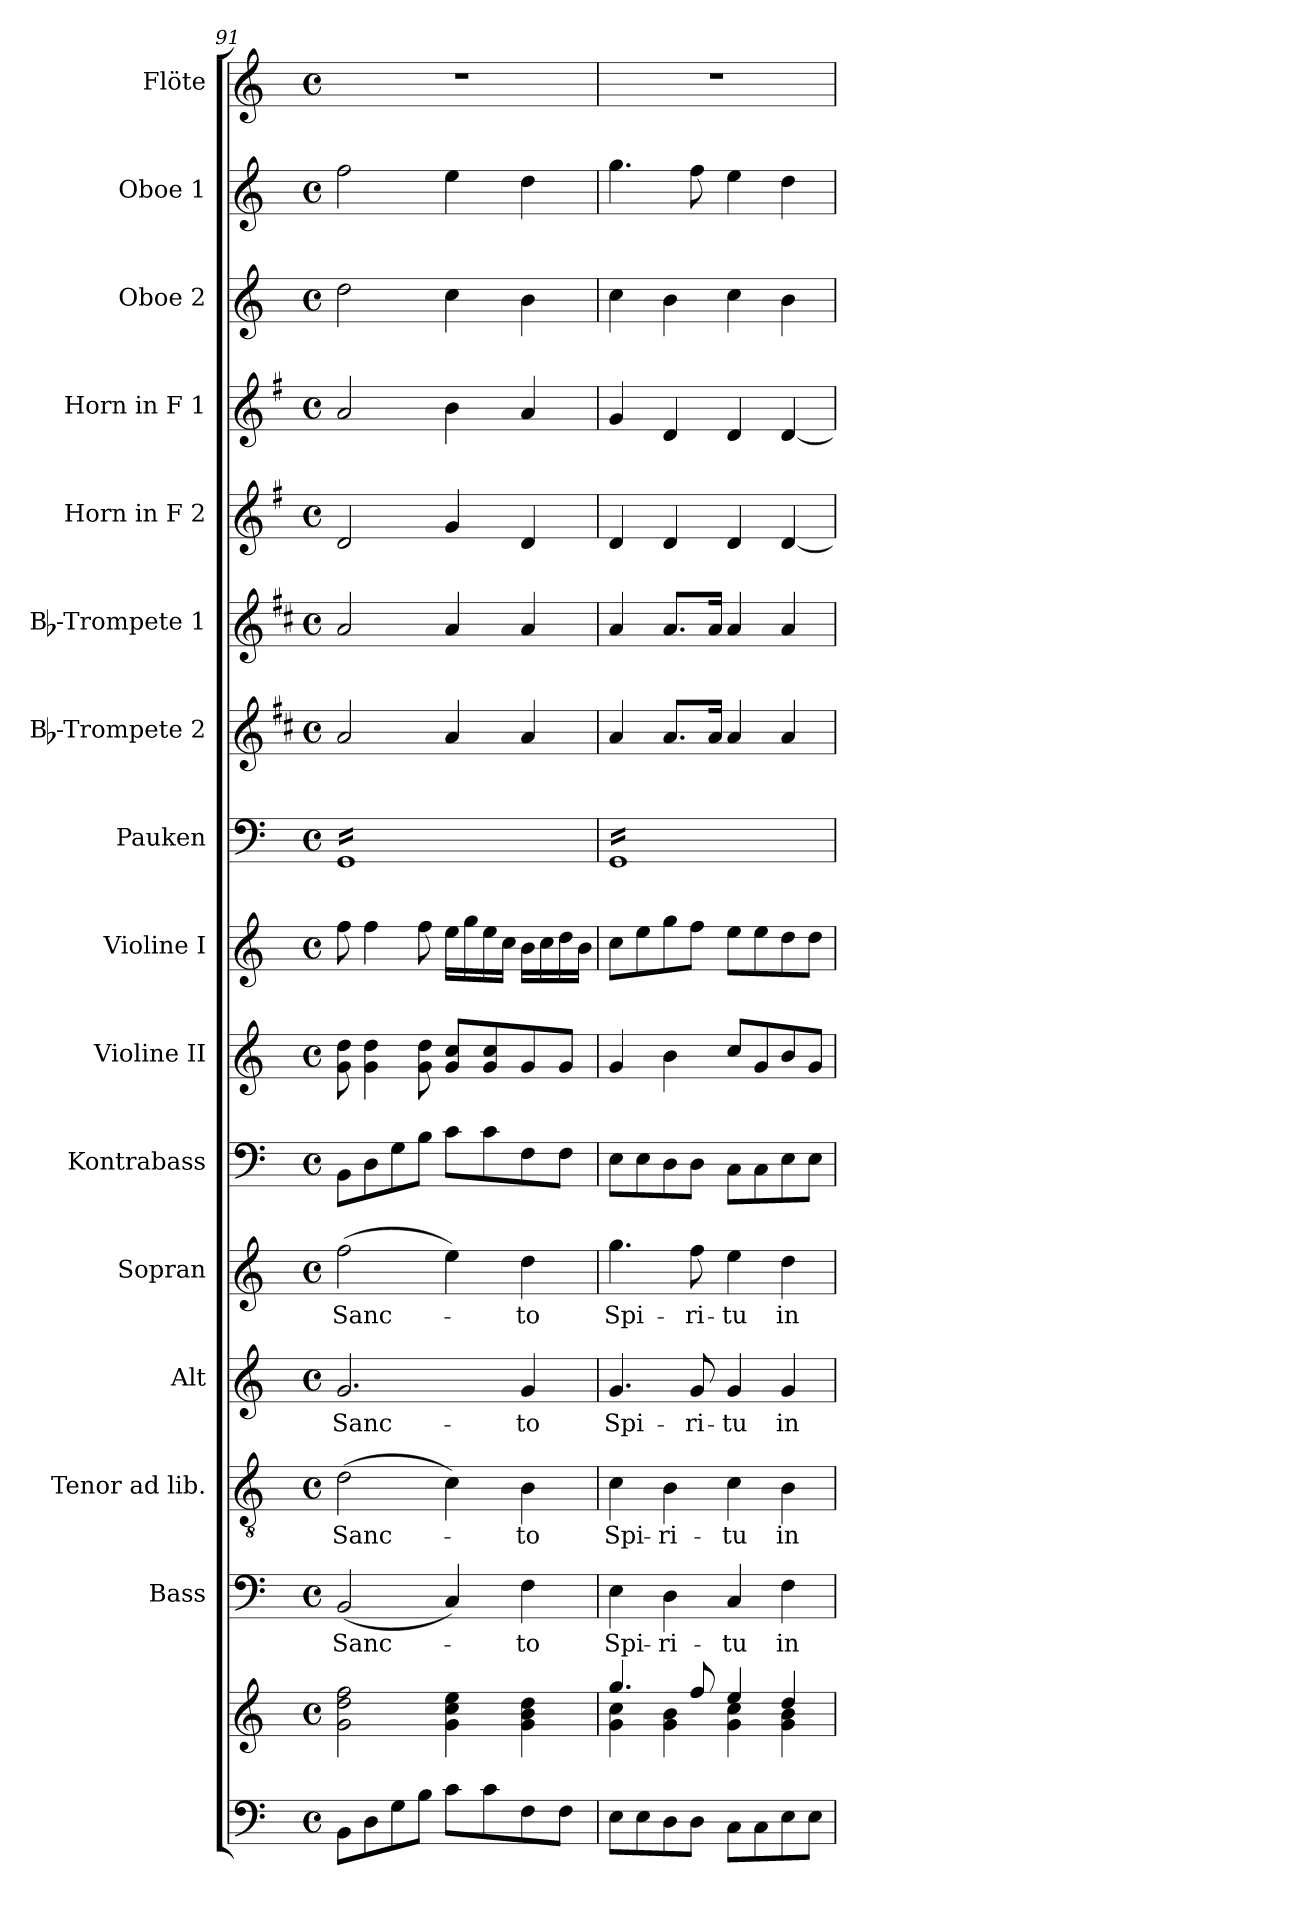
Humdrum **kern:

**kern	**kern	**kern	**text	**kern	**text	**kern	**text	**kern	**text	**kern	**kern	**kern	**kern	**kern	**kern	**kern	**kern	**kern	**kern	**kern
*part16	*part16	*part15	*part15	*part14	*part14	*part13	*part13	*part12	*part12	*part11	*part10	*part9	*part8	*part7	*part6	*part5	*part4	*part3	*part2	*part1
*staff17	*staff16	*staff15	*staff15	*staff14	*staff14	*staff13	*staff13	*staff12	*staff12	*staff11	*staff10	*staff9	*staff8	*staff7	*staff6	*staff5	*staff4	*staff3	*staff2	*staff1
*	*	*I"Bass	*	*I"Tenor ad lib.	*	*I"Alt	*	*I"Sopran	*	*I"Kontrabass	*I"Violine II	*I"Violine I	*I"Pauken	*I"Bb-Trompete 2	*I"Bb-Trompete 1	*I"Horn in F 2	*I"Horn in F 1	*I"Oboe 2	*I"Oboe 1	*I"Flöte
*	*	*I'B.	*	*I'T.	*	*I'A.	*	*I'S.	*	*I'Kb.	*I'Vl. II	*I'Vl. I	*I'Pk.	*I'Bb Trp. 2	*I'Bb Trp. 1	*	*	*I'Ob. 2	*I'Ob. 1	*I'Fl.
*clefF4	*clefG2	*clefF4	*	*clefGv2	*	*clefG2	*	*clefG2	*	*clefF4	*clefG2	*clefG2	*clefF4	*clefG2	*clefG2	*clefG2	*clefG2	*clefG2	*clefG2	*clefG2
*	*	*	*	*	*	*	*	*	*	*ITrd7c12	*	*	*	*ITrd1c2	*ITrd1c2	*ITrd4c7	*ITrd4c7	*	*	*
*k[]	*k[]	*k[]	*	*k[]	*	*k[]	*	*k[]	*	*k[]	*k[]	*k[]	*k[]	*k[]	*k[]	*k[]	*k[]	*k[]	*k[]	*k[]
*C:	*C:	*C:	*	*C:	*	*C:	*	*C:	*	*C:	*C:	*C:	*C:	*C:	*C:	*C:	*C:	*C:	*C:	*C:
*M4/4	*M4/4	*M4/4	*	*M4/4	*	*M4/4	*	*M4/4	*	*M4/4	*M4/4	*M4/4	*M4/4	*M4/4	*M4/4	*M4/4	*M4/4	*M4/4	*M4/4	*M4/4
*met(c)	*met(c)	*met(c)	*	*met(c)	*	*met(c)	*	*met(c)	*	*met(c)	*met(c)	*met(c)	*met(c)	*met(c)	*met(c)	*met(c)	*met(c)	*met(c)	*met(c)	*met(c)
=91	=91	=91	=91	=91	=91	=91	=91	=91	=91	=91	=91	=91	=91	=91	=91	=91	=91	=91	=91	=91
!	!	!	!LO:LY:b	!	!LO:LY:b	!	!LO:LY:b	!	!LO:LY:b	!	!	!	!	!	!	!	!	!	!	!
*	*	*	*	*	*	*	*	*	*	*	*	*	*tremolo	*	*	*	*	*	*	*
8BB\L	2g\ 2dd\ 2ff\	(<2BB/	Sanc-	(>2d\	Sanc-	2.g/	Sanc-	(>2ff\	Sanc-	8BBB\L	8g\ 8dd\	8ff\	16GGLL	2g/	2g/	2G/	2d/	2dd\	2ff\	1r
.	.	.	.	.	.	.	.	.	.	.	.	.	16GG	.	.	.	.	.	.	.
8D\	.	.	.	.	.	.	.	.	.	8DD\	4g\ 4dd\	4ff\	16GG	.	.	.	.	.	.	.
.	.	.	.	.	.	.	.	.	.	.	.	.	16GG	.	.	.	.	.	.	.
8G\	.	.	.	.	.	.	.	.	.	8GG\	.	.	16GG	.	.	.	.	.	.	.
.	.	.	.	.	.	.	.	.	.	.	.	.	16GG	.	.	.	.	.	.	.
8B\J	.	.	.	.	.	.	.	.	.	8BB\J	8g\ 8dd\	8ff\	16GG	.	.	.	.	.	.	.
.	.	.	.	.	.	.	.	.	.	.	.	.	16GG	.	.	.	.	.	.	.
8c\L	4g\ 4cc\ 4ee\	4C/)	.	4c\)	.	.	.	4ee\)	.	8C\L	8g/ 8cc/L	16ee\LL	16GG	4g/	4g/	4c/	4e\	4cc\	4ee\	.
.	.	.	.	.	.	.	.	.	.	.	.	16gg\	16GG	.	.	.	.	.	.	.
8c\	.	.	.	.	.	.	.	.	.	8C\	8g/ 8cc/	16ee\	16GG	.	.	.	.	.	.	.
.	.	.	.	.	.	.	.	.	.	.	.	16cc\JJ	16GG	.	.	.	.	.	.	.
!	!	!	!LO:LY:b	!	!LO:LY:b	!	!LO:LY:b	!	!LO:LY:b	!	!	!	!	!	!	!	!	!	!	!
8F\	4g\ 4b\ 4dd\	4F\	-to	4B\	-to	4g/	-to	4dd\	-to	8FF\	8g/	16b\LL	16GG	4g/	4g/	4G/	4d/	4b\	4dd\	.
.	.	.	.	.	.	.	.	.	.	.	.	16cc\	16GG	.	.	.	.	.	.	.
8F\J	.	.	.	.	.	.	.	.	.	8FF\J	8g/J	16dd\	16GG	.	.	.	.	.	.	.
.	.	.	.	.	.	.	.	.	.	.	.	16b\JJ	16GGJJ	.	.	.	.	.	.	.
=92	=92	=92	=92	=92	=92	=92	=92	=92	=92	=92	=92	=92	=92	=92	=92	=92	=92	=92	=92	=92
*	*^	*	*	*	*	*	*	*	*	*	*	*	*	*	*	*	*	*	*	*
!	!	!	!	!LO:LY:b	!	!LO:LY:b	!	!LO:LY:b	!	!LO:LY:b	!	!	!	!	!	!	!	!	!	!	!
8E\L	4.gg/	4g\ 4cc\	4E\	Spi-	4c\	Spi-	4.g/	Spi-	4.gg\	Spi-	8EE\L	4g/	8cc\L	16GGLL	4g/	4g/	4G/	4c/	4cc\	4.gg\	1r
.	.	.	.	.	.	.	.	.	.	.	.	.	.	16GG	.	.	.	.	.	.	.
8E\	.	.	.	.	.	.	.	.	.	.	8EE\	.	8ee\	16GG	.	.	.	.	.	.	.
.	.	.	.	.	.	.	.	.	.	.	.	.	.	16GG	.	.	.	.	.	.	.
!	!	!	!	!LO:LY:b	!	!LO:LY:b	!	!	!	!	!	!	!	!	!	!	!	!	!	!	!
8D\	.	4g\ 4b\	4D\	-ri-	4B\	-ri-	.	.	.	.	8DD\	4b\	8gg\	16GG	8.g/L	8.g/L	4G/	4G/	4b\	.	.
.	.	.	.	.	.	.	.	.	.	.	.	.	.	16GG	.	.	.	.	.	.	.
!	!	!	!	!	!	!	!	!LO:LY:b	!	!LO:LY:b	!	!	!	!	!	!	!	!	!	!	!
8D\J	8ff/	.	.	.	.	.	8g/	-ri-	8ff\	-ri-	8DD\J	.	8ff\J	16GG	.	.	.	.	.	8ff\	.
.	.	.	.	.	.	.	.	.	.	.	.	.	.	16GG	16g/Jk	16g/Jk	.	.	.	.	.
!	!	!	!	!LO:LY:b	!	!LO:LY:b	!	!LO:LY:b	!	!LO:LY:b	!	!	!	!	!	!	!	!	!	!	!
8C\L	4ee/	4g\ 4cc\	4C/	-tu	4c\	-tu	4g/	-tu	4ee\	-tu	8CC\L	8cc/L	8ee\L	16GG	4g/	4g/	4G/	4G/	4cc\	4ee\	.
.	.	.	.	.	.	.	.	.	.	.	.	.	.	16GG	.	.	.	.	.	.	.
8C\	.	.	.	.	.	.	.	.	.	.	8CC\	8g/	8ee\	16GG	.	.	.	.	.	.	.
.	.	.	.	.	.	.	.	.	.	.	.	.	.	16GG	.	.	.	.	.	.	.
!	!	!	!	!LO:LY:b	!	!LO:LY:b	!	!LO:LY:b	!	!LO:LY:b	!	!	!	!	!	!	!	!	!	!	!
8E\	4dd/	4g\ 4b\	4F\	in	4B\	in	4g/	in	4dd\	in	8EE\	8b/	8dd\	16GG	4g/	4g/	[4G/	[4G/	4b\	4dd\	.
.	.	.	.	.	.	.	.	.	.	.	.	.	.	16GG	.	.	.	.	.	.	.
8E\J	.	.	.	.	.	.	.	.	.	.	8EE\J	8g/J	8dd\J	16GG	.	.	.	.	.	.	.
.	.	.	.	.	.	.	.	.	.	.	.	.	.	16GGJJ	.	.	.	.	.	.	.
*	*	*	*	*	*	*	*	*	*	*	*	*	*	*Xtremolo	*	*	*	*	*	*	*
*	*v	*v	*	*	*	*	*	*	*	*	*	*	*	*	*	*	*	*	*	*	*
=	=	=	=	=	=	=	=	=	=	=	=	=	=	=	=	=	=	=	=	=
*-	*-	*-	*-	*-	*-	*-	*-	*-	*-	*-	*-	*-	*-	*-	*-	*-	*-	*-	*-	*-
